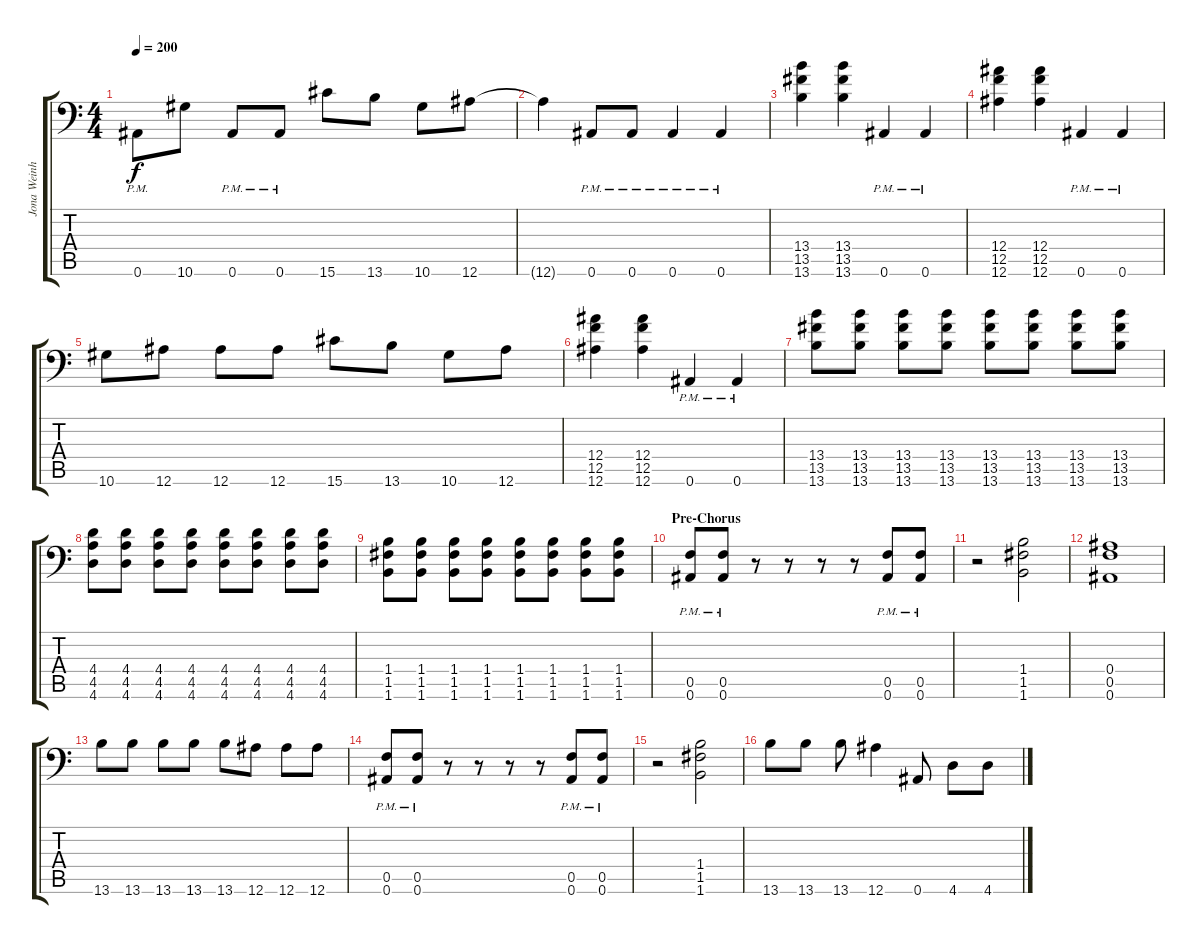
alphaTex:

\track ("Jona Weinhofen" "Jona Weinh") {instrument distortionguitar}
\staff {score tabs}
\tuning (C4 G3 Eb3 Bb2 F2 Bb1) {hide}
\ts (4 4)
\tempo 200
\clef f4
\ks c
0.6{pm}.8{dy f} 10.6.8 0.6{pm}.8 0.6{pm}.8 15.6.8 13.6.8 10.6.8 12.6.8 |
12.6{t}.4 0.6{pm}.8 0.6{pm}.8 0.6{pm}.4 0.6{pm}.4 |
(13.4 13.5 13.6).4 (13.4 13.5 13.6).4 0.6{pm}.4 0.6{pm}.4 |
(12.4 12.5 12.6).4 (12.4 12.5 12.6).4 0.6{pm}.4 0.6{pm}.4 |
10.6.8 12.6.8 12.6.8 12.6.8 15.6.8 13.6.8 10.6.8 12.6.8 |
(12.4 12.5 12.6).4 (12.4 12.5 12.6).4 0.6{pm}.4 0.6{pm}.4 |
(13.4 13.5 13.6).8 (13.4 13.5 13.6).8 (13.4 13.5 13.6).8 (13.4 13.5 13.6).8 (13.4 13.5 13.6).8 (13.4 13.5 13.6).8 (13.4 13.5 13.6).8 (13.4 13.5 13.6).8 |
(4.4 4.5 4.6).8 (4.4 4.5 4.6).8 (4.4 4.5 4.6).8 (4.4 4.5 4.6).8 (4.4 4.5 4.6).8 (4.4 4.5 4.6).8 (4.4 4.5 4.6).8 (4.4 4.5 4.6).8 |
(1.4 1.5 1.6).8 (1.4 1.5 1.6).8 (1.4 1.5 1.6).8 (1.4 1.5 1.6).8 (1.4 1.5 1.6).8 (1.4 1.5 1.6).8 (1.4 1.5 1.6).8 (1.4 1.5 1.6).8 |
\section ("" "Pre-Chorus")
(0.5{pm} 0.6{pm}).8 (0.5{pm} 0.6{pm}).8 r.8 r.8 r.8 r.8 (0.5{pm} 0.6{pm}).8 (0.5{pm} 0.6{pm}).8 |
r.2 (1.4 1.5 1.6).2 |
(0.4 0.5 0.6).1 |
13.6.8 13.6.8 13.6.8 13.6.8 13.6.8 12.6.8 12.6.8 12.6.8 |
(0.5{pm} 0.6{pm}).8 (0.5{pm} 0.6{pm}).8 r.8 r.8 r.8 r.8 (0.5{pm} 0.6{pm}).8 (0.5{pm} 0.6{pm}).8 |
r.2 (1.4 1.5 1.6).2 |
13.6.8 13.6.8 13.6.8 12.6.4 0.6.8 4.6.8 4.6.8
